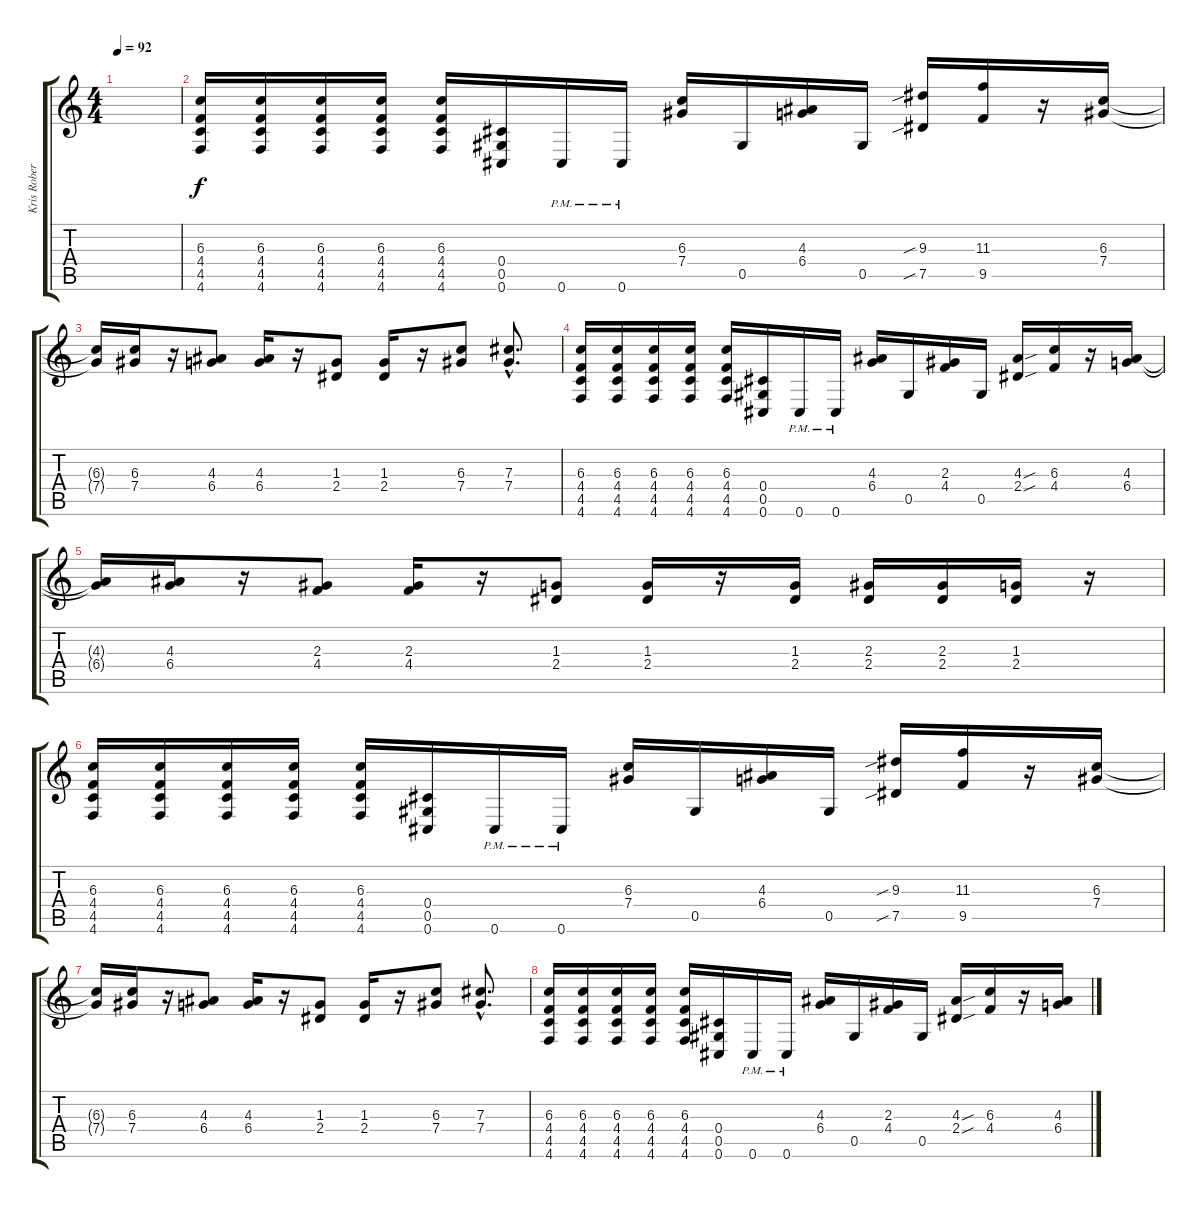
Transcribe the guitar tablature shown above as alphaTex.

\track ("Kris Roberts" "Kris Rober") {instrument overdrivenguitar}
\staff {score tabs}
\tuning (Eb4 Bb3 Gb3 Db3 Ab2 Db2) {hide}
\ts (4 4)
\tempo 92
\clef g2
\ks c
|
(6.3 4.4 4.5 4.6).16 (6.3 4.4 4.5 4.6).16 (6.3 4.4 4.5 4.6).16 (6.3 4.4 4.5 4.6).16 (6.3 4.4 4.5 4.6).16 (0.4 0.5 0.6).16 0.6{pm}.16 0.6{pm}.16 (6.3 7.4).16 0.5.16 (4.3 6.4).16 0.5.16 (9.3{sib} 7.5{sib}).16 (11.3 9.5).16 r.16 (6.3 7.4).16 |
(6.3{t} 7.4{t}).16 (6.3 7.4).16 r.16 (4.3 6.4).8 (4.3 6.4).16 r.16 (1.3 2.4).8 (1.3 2.4).16 r.16 (6.3 7.4).8 (7.3{hac} 7.4{hac}).8{d} |
(6.3 4.4 4.5 4.6).16 (6.3 4.4 4.5 4.6).16 (6.3 4.4 4.5 4.6).16 (6.3 4.4 4.5 4.6).16 (6.3 4.4 4.5 4.6).16 (0.4 0.5 0.6).16 0.6{pm}.16 0.6{pm}.16 (4.3 6.4).16 0.5.16 (2.3 4.4).16 0.5.16 (4.3{sou} 2.4{sou}).16 (6.3 4.4).16 r.16 (4.3 6.4).16 |
(4.3{t} 6.4{t}).16 (4.3 6.4).16 r.16 (2.3 4.4).8 (2.3 4.4).16 r.16 (1.3 2.4).8 (1.3 2.4).16 r.16 (1.3 2.4).16 (2.3 2.4).16 (2.3 2.4).16 (1.3 2.4).16 r.16 |
(6.3 4.4 4.5 4.6).16 (6.3 4.4 4.5 4.6).16 (6.3 4.4 4.5 4.6).16 (6.3 4.4 4.5 4.6).16 (6.3 4.4 4.5 4.6).16 (0.4 0.5 0.6).16 0.6{pm}.16 0.6{pm}.16 (6.3 7.4).16 0.5.16 (4.3 6.4).16 0.5.16 (9.3{sib} 7.5{sib}).16 (11.3 9.5).16 r.16 (6.3 7.4).16 |
(6.3{t} 7.4{t}).16 (6.3 7.4).16 r.16 (4.3 6.4).8 (4.3 6.4).16 r.16 (1.3 2.4).8 (1.3 2.4).16 r.16 (6.3 7.4).8 (7.3{hac} 7.4{hac}).8{d} |
(6.3 4.4 4.5 4.6).16 (6.3 4.4 4.5 4.6).16 (6.3 4.4 4.5 4.6).16 (6.3 4.4 4.5 4.6).16 (6.3 4.4 4.5 4.6).16 (0.4 0.5 0.6).16 0.6{pm}.16 0.6{pm}.16 (4.3 6.4).16 0.5.16 (2.3 4.4).16 0.5.16 (4.3{sou} 2.4{sou}).16 (6.3 4.4).16 r.16 (4.3 6.4).16
